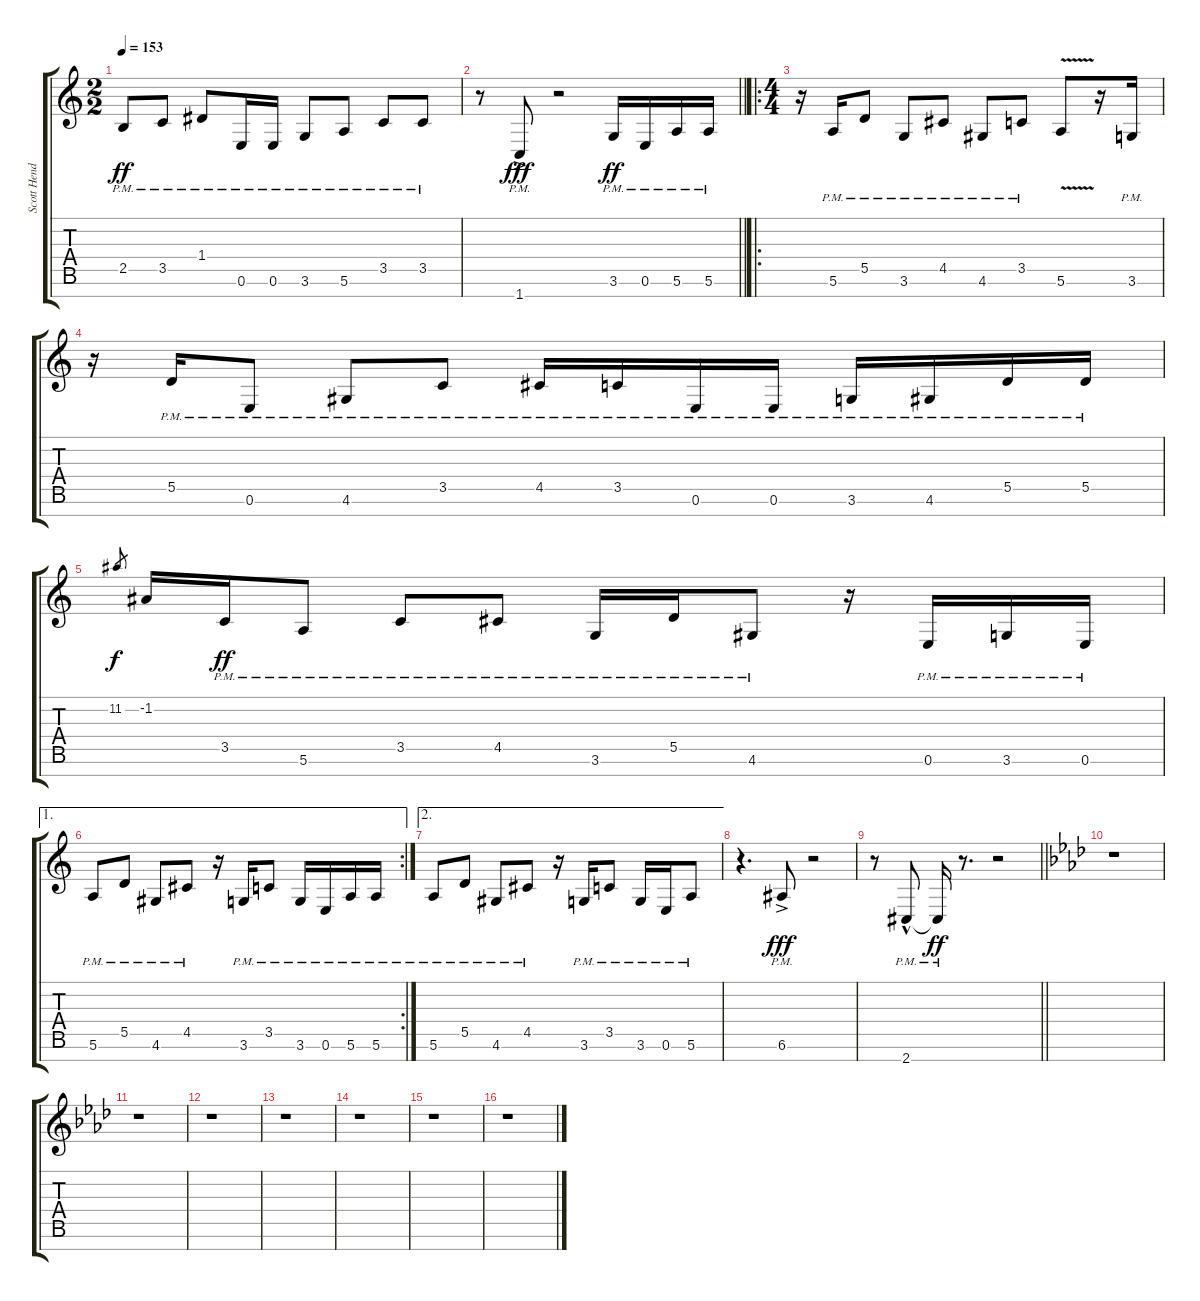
\track ("Scott Henderson - 7-string Dist. Gtr. #1" "Scott Hend") {instrument distortionguitar}
\staff {score tabs}
\tuning (E4 B3 G3 D3 A2 E2 B1) {hide}
\ts (2 2)
\tempo 153
\clef g2
\ks c
2.5{pm}.8{dy ff} 3.5{pm}.8 1.4{pm}.8 0.6{pm}.16 0.6{pm}.16 3.6{pm}.8 5.6{pm}.8 3.5{pm}.8 3.5{pm}.8 |
\barLineRight lightlight
r.8 1.7{ac pm}.8{dy fff} r.2 3.6{pm}.16{dy ff} 0.6{pm}.16 5.6{pm}.16 5.6{pm}.16 |
\ro
\ts (4 4)
r.16 5.6{pm}.16 5.5{pm}.8 3.6{pm}.8 4.5{pm}.8 4.6{pm}.8 3.5{pm}.8 5.6{v}.8 r.16 3.6{pm}.16 |
r.16 5.5{pm}.16 0.6{pm}.8 4.6{pm}.8 3.5{pm}.8 4.5{pm}.16 3.5{pm}.16 0.6{pm}.16 0.6{pm}.16 3.6{pm}.16 4.6{pm}.16 5.5{pm}.16 5.5{pm}.16 |
11.2.8{gr dy f} -1.2.16 3.5{pm}.16{dy ff} 5.6{pm}.8 3.5{pm}.8 4.5{pm}.8 3.6{pm}.16 5.5{pm}.16 4.6{pm}.8 r.16 0.6{pm}.16 3.6{pm}.16 0.6{pm}.16 |
\ae 1
\rc 2
5.6{pm}.8 5.5{pm}.8 4.6{pm}.8 4.5{pm}.8 r.16 3.6{pm}.16 3.5{pm}.8 3.6{pm}.16 0.6{pm}.16 5.6{pm}.16 5.6{pm}.16 |
\ae 2
5.6{pm}.8 5.5{pm}.8 4.6{pm}.8 4.5{pm}.8 r.16 3.6{pm}.16 3.5{pm}.8 3.6{pm}.16 0.6{pm}.16 5.6{pm}.8 |
r.4{d} 6.6{ac pm}.8{dy fff} r.2 |
\barLineRight lightlight
r.8 2.7{hac pm}.8 2.7{pm t}.16{dy ff} r.8{d} r.2 |
\ks ab
r.1 |
r.1 |
r.1 |
r.1 |
r.1 |
r.1 |
r.1
